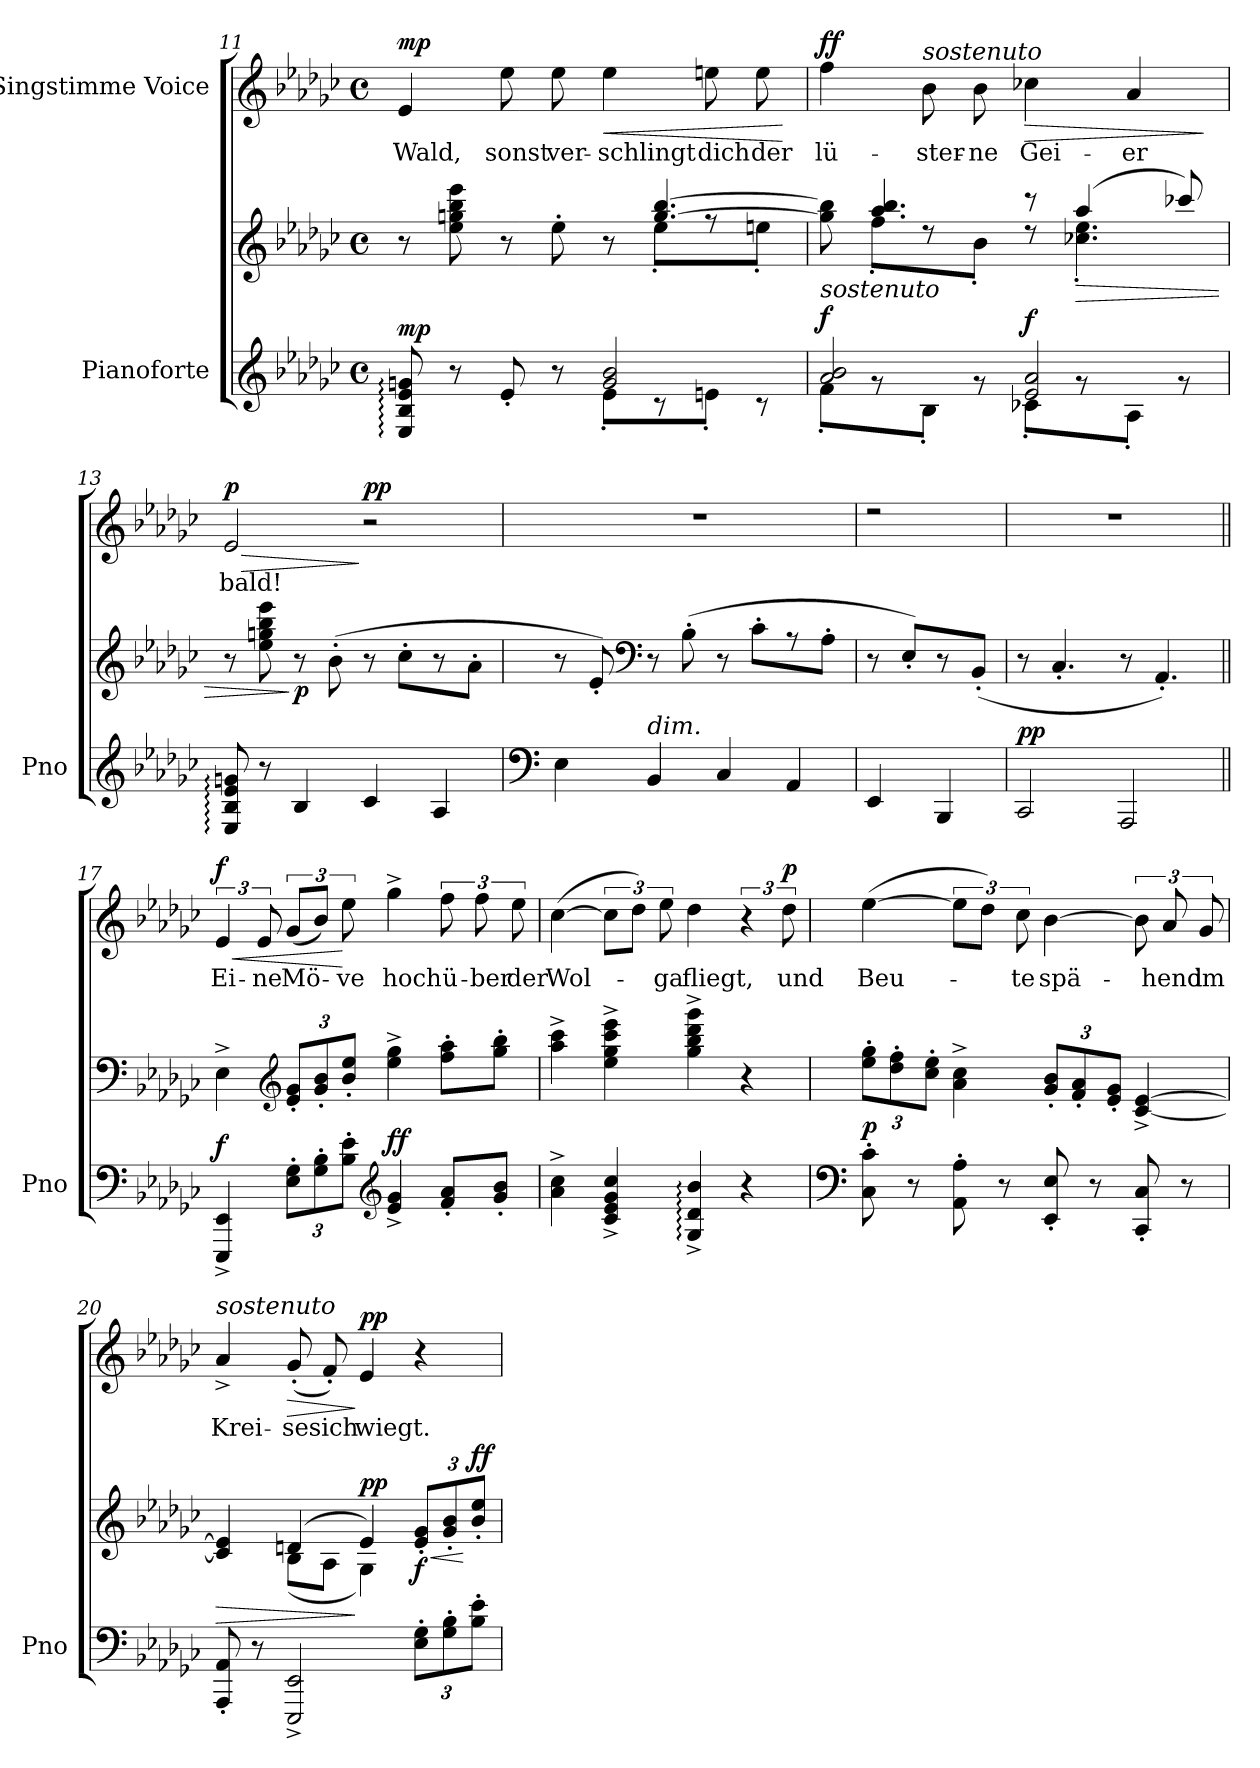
**kern	**kern	**dynam	**kern	**text	**dynam
*part2	*part2	*part2	*part1	*part1	*part1
*staff3	*staff2	*staff2/3	*staff1	*staff1	*staff1
*I"Pianoforte	*	*	*I"Singstimme Voice	*	*
*I'Pno	*	*	*	*	*
*clefG2	*clefG2	*	*clefG2	*	*
*k[b-e-a-d-g-c-]	*k[b-e-a-d-g-c-]	*	*k[b-e-a-d-g-c-]	*	*
*M4/4	*M4/4	*	*M4/4	*	*
*met(c)	*met(c)	*	*met(c)	*	*
=11	=11	=11	=11	=11	=11
*^	*^	*	*	*	*
!	!	!	!	!LO:DY:a=2	!	!LO:LY:b	!LO:DY:a
8E-/: 8B-/: 8e-/: 8gn/:	2ryy	8r	8ryy	mp	4e-/	Wald,	mp
*	*	*v	*v	*	*	*	*
8r	.	8ee-\ 8ggn\ 8bb-\ 8eee-\	.	.	.	.
!	!	!	!	!	!LO:LY:b	!
8e-'/	.	8r	.	8ee-\	sonst	.
!	!	!	!	!	!LO:LY:b	!
8r	.	8ee-'\	.	8ee-\	ver-	.
!	!	!	!	!	!LO:LY:b	!LO:HP:b
2g/ 2b-/	8e-'\L	8r	.	4ee-\	-schlingt	<
*	*	*^	*	*	*	*
.	8r	[4.gg/ [4.bb-/	8ee-'\L	.	.	.	.
!	!	!	!	!	!	!LO:LY:b	!
.	8en'\J	.	8rff	.	8een\	dich	.
!	!	!	!	!	!	!LO:LY:b	!
.	8r	.	8een'\J	.	8ee\	der	.
*v	*v	*	*	*	*	*	*
*	*v	*v	*	*	*	*
.	.	.	.	.	[
!!LO:LB:g=z
=12	=12	=12	=12	=12	=12
*	*	*	*MM100	*	*
*^	*^	*	*	*	*
!LO:TX:a:i:t=sostenuto	!	!	!	!	!	!	!
!	!	!	!	!LO:DY:a=2	!	!LO:LY:b	!LO:DY:a
2a-/ 2b-/	8f'\L	8ggn\] 8bb-\]	8ryy	f	4ff\	lü-	ff
.	8rg	4.aa-/ 4.bb-/	8ff'\L	.	.	.	.
!	!	!	!	!	!LO:TX:a:i:t=sostenuto	!	!
!	!	!	!	!	!	!LO:LY:b	!
.	8B-'\J	.	8rdd	.	8b-\	-ster-	.
!	!	!	!	!	!	!LO:LY:b	!
.	8rg	.	8b-'\J	.	8b-\	-ne	.
!	!	!	!	!LO:DY:a=2	!	!LO:LY:b	!LO:HP:b
2e-/ 2a-/	8c-X'\L	8r	8rdd	f	4cc-X\	Gei-	>
!	!	!	!	!LO:HP:b	!	!	!
.	8rg	(>4aa-/	4.cc-X\' 4.ee-\'	>	.	.	.
!	!	!	!	!	!	!LO:LY:b	!
.	8A-'\J	.	.	.	4a-/	-er	.
.	8rg	8ccc-X/)	.	.	.	.	.
*v	*v	*	*	*	*	*	*
*	*v	*v	*	*	*	*
.	.	.	.	.	]
=13	=13	=13	=13	=13	=13
*	*	*	*MM120	*	*
!	!	!	!	!LO:LY:b	!LO:HP:b
!	!	!	!	!	!LO:DY:n=1:a
8E-/: 8B-/: 8e-/: 8gn/:	8r	.	2e-/	bald!	> p
8r	8ee-\ 8ggn\ 8bb-\ 8eee-\	.	.	.	.
!	!	!LO:DY:n=1:b	!	!	!
4B-/	8r	] p	.	.	.
.	(>8b-'\	.	.	.	.
!	!	!	!	!	!LO:DY:n=2:a
4c-/	8r	.	2r	.	] pp
.	8cc-'\L	.	.	.	.
4A-/	8r	.	.	.	.
.	8a-'\J	.	.	.	.
=14	=14	=14	=14	=14	=14
*clefF4	*	*	*	*	*
4E-\	8r	.	1r	.	.
.	8e-'/)	.	.	.	.
*	*clefF4	*	*	*	*
!LO:TX:a:i:t=dim.	!	!	!	!	!
4BB-/	8r	.	.	.	.
.	(>8B-'\	.	.	.	.
4C-/	8r	.	.	.	.
.	8c-'\L	.	.	.	.
4AA-/	8r	.	.	.	.
.	8A-'\J	.	.	.	.
=15	=15	=15	=15	=15	=15
4EE-/	8r	.	2rdd	.	.
.	8E-'/L)	.	.	.	.
4BBB-/	8r	.	.	.	.
.	(<8BB-'/J	.	.	.	.
=16	=16	=16	=16	=16	=16
!	!	!LO:DY:a=2	!	!	!
2CC-/	8r	pp	1r	.	.
.	4.C-'/	.	.	.	.
2AAA-/	8r	.	.	.	.
.	4.AA-'/)	.	.	.	.
!!LO:PB:g=z
=17||	=17||	=17||	=17||	=17||	=17||
!	!	!LO:DY:a=2	!	!LO:LY:b	!LO:HP:b
!	!	!	!	!	!LO:DY:n=1:a
4EEE-/^ 4EE-/^	4E-^\	f	6e-/	Ei-	< f
!	!	!	!	!LO:LY:b	!
.	.	.	12e-/	-ne	.
*	*clefG2	*	*	*	*
*Xbrackettup	*Xbrackettup	*	*	*	*
!	!	!	!	!LO:LY:b	!
12E-\' 12G-\'L	12e-/' 12g-/'L	.	(<12g-/L	Mö-	.
12G-\' 12B-\'	12g-/' 12b-/'	.	12b-/J)	.	.
!	!	!	!	!LO:LY:b	!
12B-\' 12e-\'J	12b-/' 12ee-/'J	.	12ee-\	-ve	[
*clefG2	*	*	*	*	*
!	!	!LO:DY:a=2	!	!LO:LY:b	!LO:DY:n=2:a
4e-/^ 4g-/^	4ee-\^ 4gg-\^	ff	4gg-^\	hoch	other-dynamics
!	!	!	!	!LO:LY:b	!
8f/' 8a-/'L	8ff\' 8aa-\'L	.	12ff\	ü-	.
!	!	!	!	!LO:LY:b	!
.	.	.	12ff\	-ber	.
8g-/' 8b-/'J	8gg-\' 8bb-\'J	.	.	.	.
!	!	!	!	!LO:LY:b	!
.	.	.	12ee-\	der	.
=18	=18	=18	=18	=18	=18
!	!	!	!	!LO:LY:b	!
4a-\^ 4cc-\^	4aa-\^ 4ccc-\^	.	(>[4cc-\	Wol-	.
4c-/^ 4e-/^ 4g-/^ 4cc-/^	4ee-\^ 4gg-\^ 4ccc-\^ 4eee-\^	.	12cc-\L]	.	.
.	.	.	12dd-\J)	.	.
!	!	!	!	!LO:LY:b	!
.	.	.	12ee-\	-ga	.
!	!	!	!	!LO:LY:b	!
4G-/:^ 4d-/:^ 4b-/:^	4gg-\^ 4bb-\^ 4ddd-\^ 4ggg-\^	.	4dd-\	fliegt,	.
4r	4r	.	6r	.	.
!	!	!	!	!LO:LY:b	!LO:DY:a
.	.	.	12dd-\	und	p
=19	=19	=19	=19	=19	=19
*clefF4	*	*	*	*	*
!	!	!LO:DY:a=2	!	!LO:LY:b	!
8C-\' 8c-\'	12ee-\' 12gg-\'L	p	(>[4ee-\	Beu-	.
.	12dd-\' 12ff\'	.	.	.	.
8r	.	.	.	.	.
.	12cc-\' 12ee-\'J	.	.	.	.
8AA-\' 8A-\'	4a-\^ 4cc-\^	.	12ee-\L]	.	.
.	.	.	12dd-\J)	.	.
8r	.	.	.	.	.
!	!	!	!	!LO:LY:b	!
.	.	.	12cc-\	-te	.
!	!	!	!	!LO:LY:b	!
8EE-/' 8E-/'	12g-/' 12b-/'L	.	[4b-\	spä-	.
.	12f/' 12a-/'	.	.	.	.
8r	.	.	.	.	.
.	12e-/' 12g-/'J	.	.	.	.
8CC-/' 8C-/'	[4c-/^ [4e-/^	.	12b-\]	.	.
!	!	!	!	!LO:LY:b	!
.	.	.	12a-/	-hend	.
8r	.	.	.	.	.
!	!	!	!	!LO:LY:b	!
.	.	.	12g-/	im	.
!!LO:LB:g=z
=20	=20	=20	=20	=20	=20
*	*	*	*MM100	*	*
!	!	!	!LO:TX:a:i:t=sostenuto	!	!
!	!LO:TX:a:i:t=sostenuto	!	!	!	!
!	!	!LO:HP:b	!	!LO:LY:b	!
*	*^	*	*	*	*
8AAA-/' 8AA-/'	4c-/] 4e-/]	4ryy	>	4a-^/	Krei-	.
8r	.	.	.	.	.	.
!	!	!	!	!	!LO:LY:b	!LO:HP:b
2EEE-/^ 2EE-/^	(>4dn/	(<8B-\L	.	(>8g-'/	-se	>
!	!	!	!	!	!LO:LY:b	!
.	.	8A-\J	.	8f'/)	sich	.
!	!	!	!LO:DY:n=1:a	!	!LO:LY:b	!LO:DY:n=1:a
.	4e-/)	4G-\)	] pp	4e-/	wiegt.	] pp
!	!	!	!LO:HP:b	!	!	!
!	!	!	!LO:DY:n=2:b	!	!	!
12E-\' 12G-\'L	12e-/' 12g-/'L	4ryy	< f	4r	.	.
12G-\' 12B-\'	12g-/' 12b-/'	.	.	.	.	.
!	!	!	!LO:DY:n=3:a	!	!	!
12B-\' 12e-\'J	12b-/' 12ee-/'J	.	[ ff	.	.	.
*	*v	*v	*	*	*	*
=	=	=	=	=	=
*-	*-	*-	*-	*-	*-
